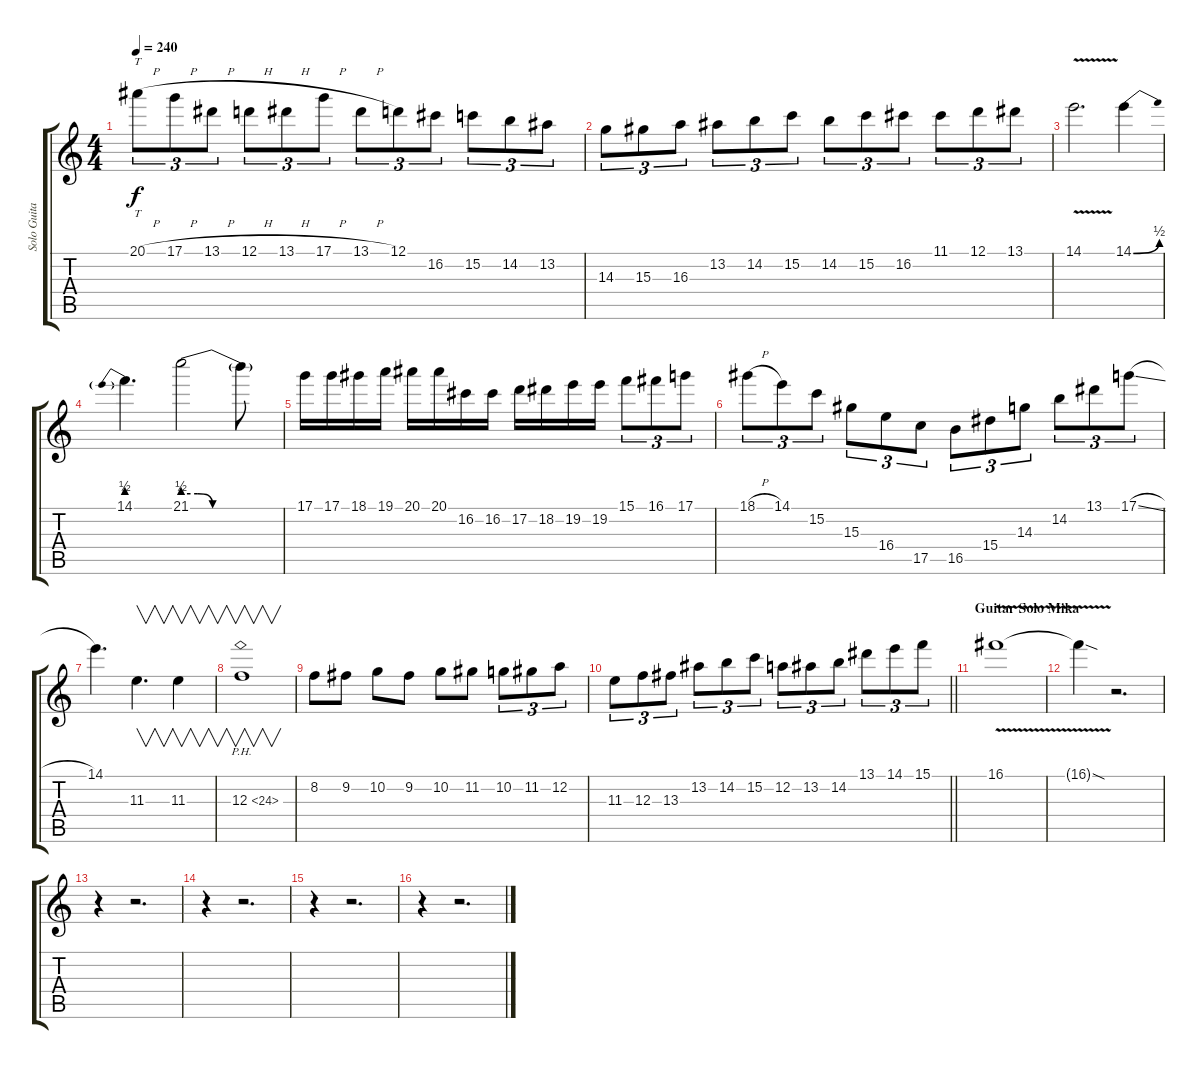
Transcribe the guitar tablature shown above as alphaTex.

\track ("Solo Guitar (Juha)" "Solo Guita") {instrument distortionguitar}
\staff {score tabs}
\tuning (D4 A3 F3 C3 G2 D2) {hide}
\ts (4 4)
\tempo 240
\clef g2
\ks c
20.1{h}.8{tt tu (3 2) dy f} 17.1{h}.8{tu (3 2)} 13.1{h}.8{tu (3 2)} 12.1{h}.8{tu (3 2)} 13.1{h}.8{tu (3 2)} 17.1{h}.8{tu (3 2)} 13.1{h}.8{tu (3 2)} 12.1.8{tu (3 2)} 16.2.8{tu (3 2)} 15.2.8{tu (3 2)} 14.2.8{tu (3 2)} 13.2.8{tu (3 2)} |
14.3.8{tu (3 2)} 15.3.8{tu (3 2)} 16.3.8{tu (3 2)} 13.2.8{tu (3 2)} 14.2.8{tu (3 2)} 15.2.8{tu (3 2)} 14.2.8{tu (3 2)} 15.2.8{tu (3 2)} 16.2.8{tu (3 2)} 11.1.8{tu (3 2)} 12.1.8{tu (3 2)} 13.1.8{tu (3 2)} |
14.1{v}.2{d} 14.1{be (bend 0 0 60 2)}.4 |
14.1{be (prebend 0 2 60 2)}.4{d} 21.1{be (custom 0 2 15 2 30 0 60 0)}.2 21.1{be (hold 0 0 60 0) t}.8 |
17.1.16 17.1.16 18.1.16 19.1.16 20.1.16 20.1.16 16.2.16 16.2.16 17.2.16 18.2.16 19.2.16 19.2.16 15.1.8{tu (3 2)} 16.1.8{tu (3 2)} 17.1.8{tu (3 2)} |
18.1{h}.8{tu (3 2)} 14.1.8{tu (3 2)} 15.2.8{tu (3 2)} 15.3.8{tu (3 2)} 16.4.8{tu (3 2)} 17.5.8{tu (3 2)} 16.5.8{tu (3 2)} 15.4.8{tu (3 2)} 14.3.8{tu (3 2)} 14.2.8{tu (3 2)} 13.1.8{tu (3 2)} 17.1{sl}.8{tu (3 2)} |
14.1.4{d} 11.3.4{v d} 11.3.4{v} |
12.3{ph 12}.1{v} |
8.2.8 9.2.8 10.2.8 9.2.8 10.2.8 11.2.8 10.2.8{tu (3 2)} 11.2.8{tu (3 2)} 12.2.8{tu (3 2)} |
\barLineRight lightlight
11.3.8{tu (3 2)} 12.3.8{tu (3 2)} 13.3.8{tu (3 2)} 13.2.8{tu (3 2)} 14.2.8{tu (3 2)} 15.2.8{tu (3 2)} 12.2.8{tu (3 2)} 13.2.8{tu (3 2)} 14.2.8{tu (3 2)} 13.1.8{tu (3 2)} 14.1.8{tu (3 2)} 15.1.8{tu (3 2)} |
\section ("" "Guitar Solo Mika")
16.1{v}.1 |
16.1{v sod t}.4 r.2{d} |
r.4 r.2{d} |
r.4 r.2{d} |
r.4 r.2{d} |
r.4 r.2{d}
